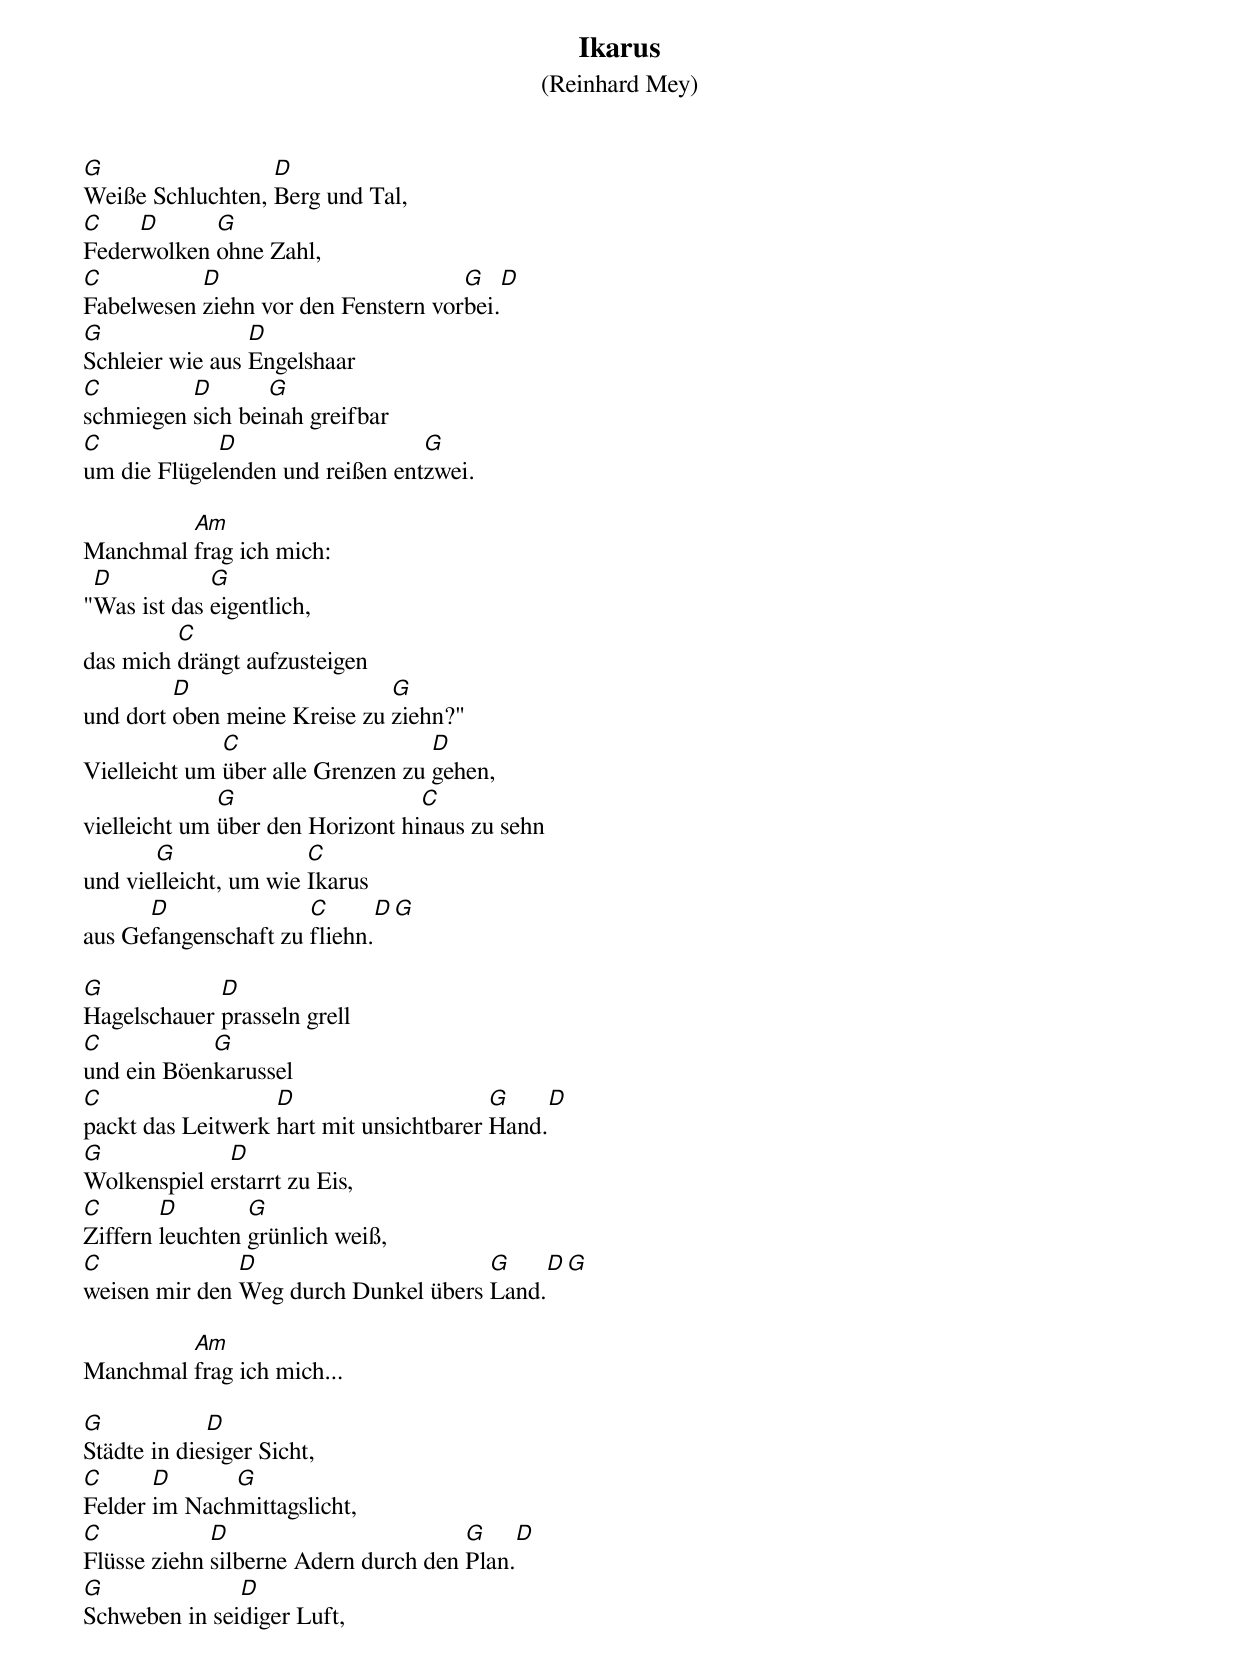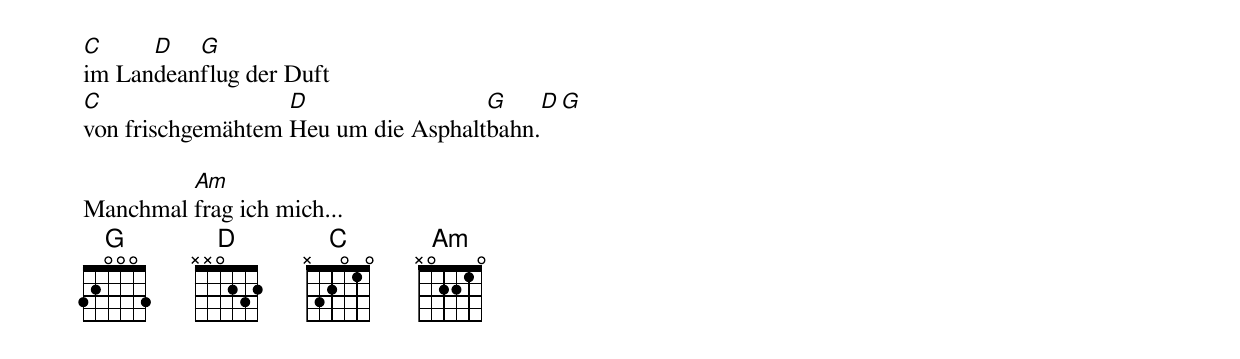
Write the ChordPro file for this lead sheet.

{t:Ikarus}
{st:(Reinhard Mey)}

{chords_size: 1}
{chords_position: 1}
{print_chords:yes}
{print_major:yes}
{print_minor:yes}
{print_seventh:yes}
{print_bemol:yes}
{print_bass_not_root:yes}
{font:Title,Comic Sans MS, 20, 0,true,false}
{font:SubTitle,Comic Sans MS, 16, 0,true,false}
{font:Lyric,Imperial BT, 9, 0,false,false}
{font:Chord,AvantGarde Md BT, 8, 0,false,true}
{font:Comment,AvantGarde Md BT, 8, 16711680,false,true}
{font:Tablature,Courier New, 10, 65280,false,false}
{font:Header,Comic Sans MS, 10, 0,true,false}
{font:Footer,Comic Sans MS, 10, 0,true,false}
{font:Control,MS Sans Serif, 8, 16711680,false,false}
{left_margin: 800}
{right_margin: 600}
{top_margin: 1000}
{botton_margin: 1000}
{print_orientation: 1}




[G]Weiße Schluchten, [D]Berg und Tal,
[C]Feder[D]wolken [G]ohne Zahl,
[C]Fabelwesen [D]ziehn vor den Fenstern vor[G]bei.[D]
[G]Schleier wie aus [D]Engelshaar
[C]schmiegen [D]sich bei[G]nah greifbar
[C]um die Flügel[D]enden und reißen ent[G]zwei.

Manchmal [Am]frag ich mich:
"[D]Was ist das [G]eigentlich,
das mich [C]drängt aufzusteigen
und dort [D]oben meine Kreise zu [G]ziehn?"
Vielleicht um [C]über alle Grenzen zu [D]gehen,
vielleicht um [G]über den Horizont hi[C]naus zu sehn
und vie[G]lleicht, um wie [C]Ikarus
aus Ge[D]fangenschaft zu [C]fliehn.[D][G]

[G]Hagelschauer [D]prasseln grell
[C]und ein Böen[G]karussel
[C]packt das Leitwerk [D]hart mit unsichtbarer [G]Hand.[D]
[G]Wolkenspiel er[D]starrt zu Eis,
[C]Ziffern [D]leuchten [G]grünlich weiß,
[C]weisen mir den [D]Weg durch Dunkel übers [G]Land.[D][G]

Manchmal [Am]frag ich mich...

[G]Städte in die[D]siger Sicht,
[C]Felder [D]im Nach[G]mittagslicht,
[C]Flüsse ziehn [D]silberne Adern durch den [G]Plan.[D]
[G]Schweben in sei[D]diger Luft,
[C]im Lan[D]dean[G]flug der Duft
[C]von frischgemähtem [D]Heu um die Asphalt[G]bahn.[D][G]

Manchmal [Am]frag ich mich...
